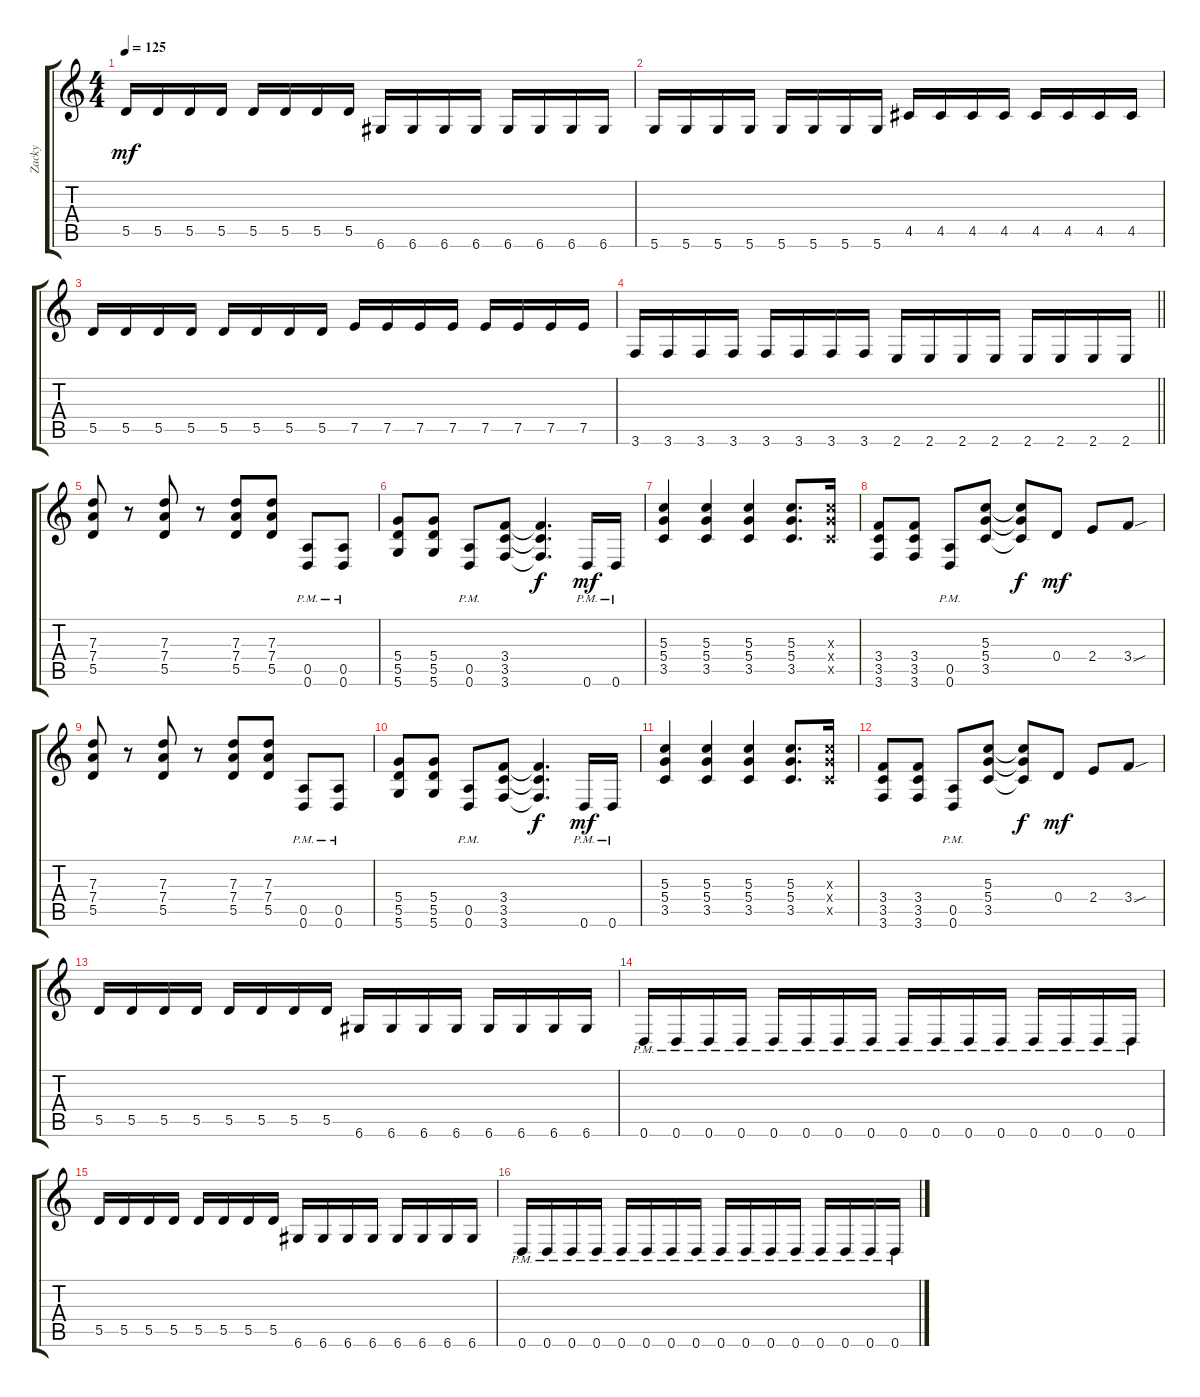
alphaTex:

\track ("Zacky" "Zacky") {instrument distortionguitar}
\staff {score tabs}
\tuning (E4 B3 G3 D3 A2 D2) {hide}
\ts (4 4)
\tempo 125
\clef g2
\ks c
5.5.16{dy mf} 5.5.16 5.5.16 5.5.16 5.5.16 5.5.16 5.5.16 5.5.16 6.6.16 6.6.16 6.6.16 6.6.16 6.6.16 6.6.16 6.6.16 6.6.16 |
5.6.16 5.6.16 5.6.16 5.6.16 5.6.16 5.6.16 5.6.16 5.6.16 4.5.16 4.5.16 4.5.16 4.5.16 4.5.16 4.5.16 4.5.16 4.5.16 |
5.5.16 5.5.16 5.5.16 5.5.16 5.5.16 5.5.16 5.5.16 5.5.16 7.5.16 7.5.16 7.5.16 7.5.16 7.5.16 7.5.16 7.5.16 7.5.16 |
\barLineRight lightlight
3.6.16 3.6.16 3.6.16 3.6.16 3.6.16 3.6.16 3.6.16 3.6.16 2.6.16 2.6.16 2.6.16 2.6.16 2.6.16 2.6.16 2.6.16 2.6.16 |
(7.3 7.4 5.5).8 r.8 (7.3 7.4 5.5).8 r.8 (7.3 7.4 5.5).8 (7.3 7.4 5.5).8 (0.5{pm} 0.6{pm}).8 (0.5{pm} 0.6{pm}).8 |
(5.4 5.5 5.6).8 (5.4 5.5 5.6).8 (0.5{pm} 0.6{pm}).8 (3.4 3.5 3.6).8 (3.4{t} 3.5{t} 3.6{t}).4{d dy f} 0.6{pm}.16{dy mf} 0.6{pm}.16 |
(5.3 5.4 3.5).4 (5.3 5.4 3.5).4 (5.3 5.4 3.5).4 (5.3 5.4 3.5).8{d} (5.3{x} 5.4{x} 3.5{x}).16 |
(3.4 3.5 3.6).8 (3.4 3.5 3.6).8 (0.5{pm} 0.6{pm}).8 (5.3 5.4 3.5).8 (5.3{t} 5.4{t} 3.5{t}).8{dy f} 0.4.8{dy mf} 2.4.8 3.4{sou}.8 |
(7.3 7.4 5.5).8 r.8 (7.3 7.4 5.5).8 r.8 (7.3 7.4 5.5).8 (7.3 7.4 5.5).8 (0.5{pm} 0.6{pm}).8 (0.5{pm} 0.6{pm}).8 |
(5.4 5.5 5.6).8 (5.4 5.5 5.6).8 (0.5{pm} 0.6{pm}).8 (3.4 3.5 3.6).8 (3.4{t} 3.5{t} 3.6{t}).4{d dy f} 0.6{pm}.16{dy mf} 0.6{pm}.16 |
(5.3 5.4 3.5).4 (5.3 5.4 3.5).4 (5.3 5.4 3.5).4 (5.3 5.4 3.5).8{d} (5.3{x} 5.4{x} 3.5{x}).16 |
(3.4 3.5 3.6).8 (3.4 3.5 3.6).8 (0.5{pm} 0.6{pm}).8 (5.3 5.4 3.5).8 (5.3{t} 5.4{t} 3.5{t}).8{dy f} 0.4.8{dy mf} 2.4.8 3.4{sou}.8 |
5.5.16 5.5.16 5.5.16 5.5.16 5.5.16 5.5.16 5.5.16 5.5.16 6.6.16 6.6.16 6.6.16 6.6.16 6.6.16 6.6.16 6.6.16 6.6.16 |
0.6{pm}.16 0.6{pm}.16 0.6{pm}.16 0.6{pm}.16 0.6{pm}.16 0.6{pm}.16 0.6{pm}.16 0.6{pm}.16 0.6{pm}.16 0.6{pm}.16 0.6{pm}.16 0.6{pm}.16 0.6{pm}.16 0.6{pm}.16 0.6{pm}.16 0.6{pm}.16 |
5.5.16 5.5.16 5.5.16 5.5.16 5.5.16 5.5.16 5.5.16 5.5.16 6.6.16 6.6.16 6.6.16 6.6.16 6.6.16 6.6.16 6.6.16 6.6.16 |
0.6{pm}.16 0.6{pm}.16 0.6{pm}.16 0.6{pm}.16 0.6{pm}.16 0.6{pm}.16 0.6{pm}.16 0.6{pm}.16 0.6{pm}.16 0.6{pm}.16 0.6{pm}.16 0.6{pm}.16 0.6{pm}.16 0.6{pm}.16 0.6{pm}.16 0.6{pm}.16
